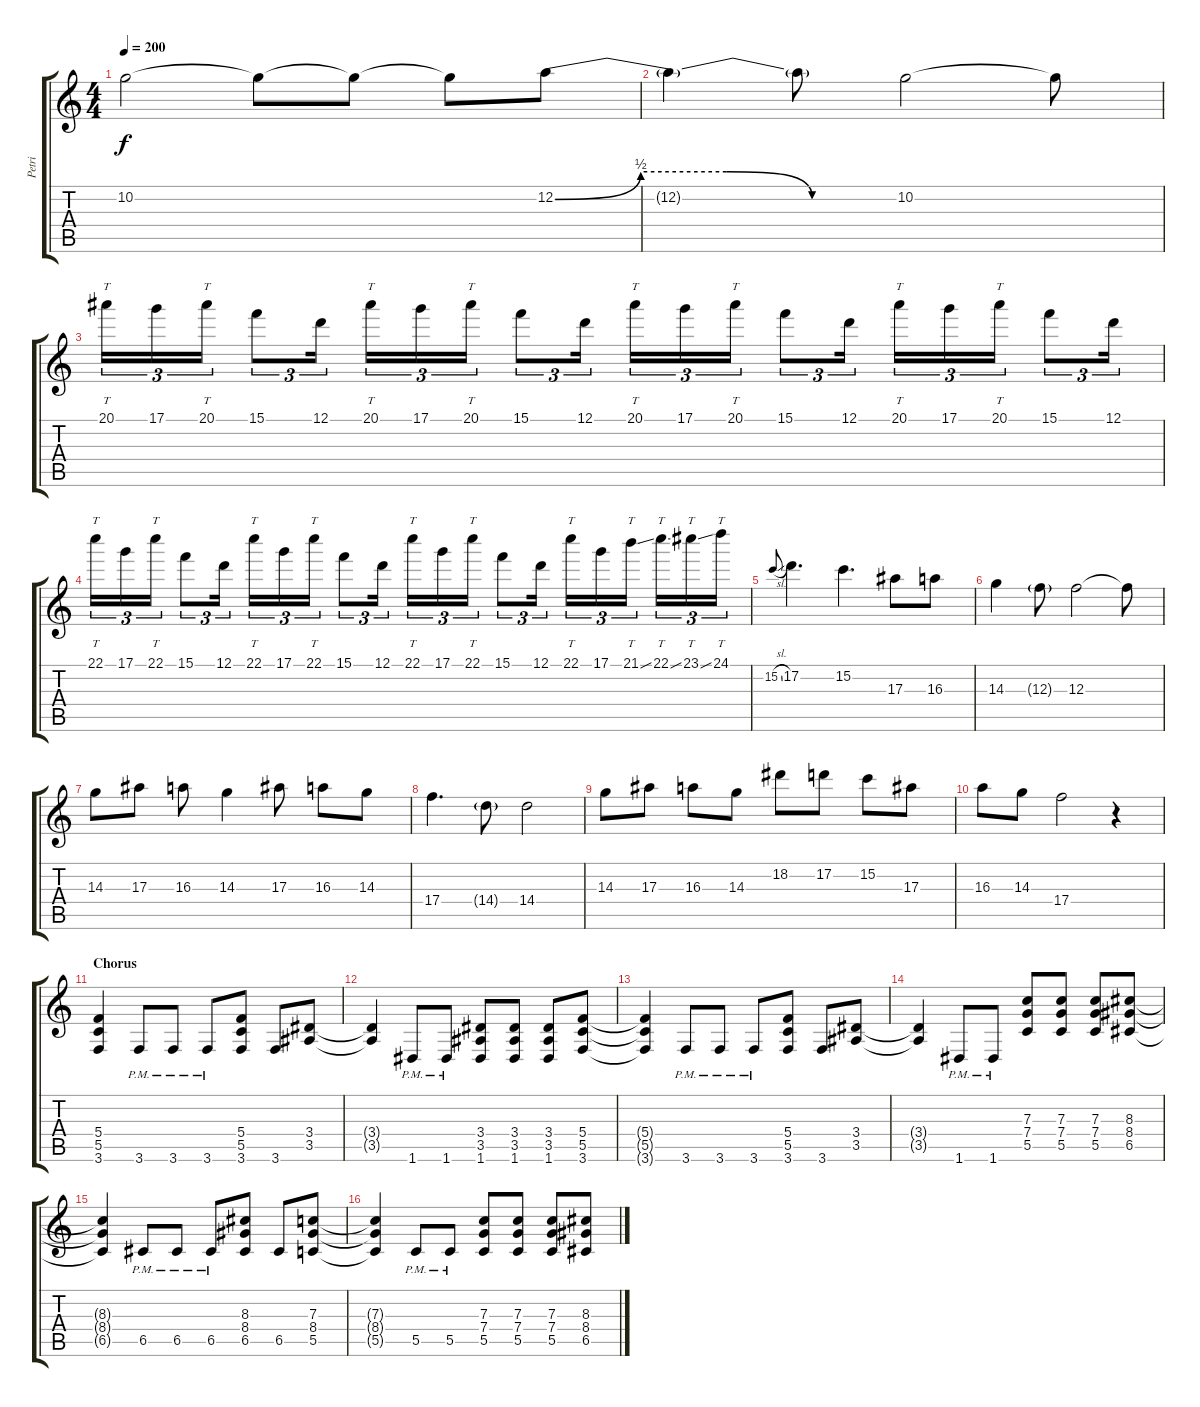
\track ("Petri" "Petri") {instrument distortionguitar}
\staff {score tabs}
\tuning (D4 A3 F3 C3 G2 D2) {hide}
\ts (4 4)
\tempo 200
\clef g2
\ks c
10.2.2{dy f} 10.2{t}.8 10.2{t}.8 10.2{t}.8 12.2{be (custom 0 0 15 2 30 2 45 0 60 0)}.8 |
12.2{t}.4 12.2{t}.8 10.2.2 10.2{t}.8 |
20.1.16{tt tu (3 2)} 17.1.16{tu (3 2)} 20.1.16{tt tu (3 2)} 15.1.8{tu (3 2)} 12.1.16{tu (3 2)} 20.1.16{tt tu (3 2)} 17.1.16{tu (3 2)} 20.1.16{tt tu (3 2)} 15.1.8{tu (3 2)} 12.1.16{tu (3 2)} 20.1.16{tt tu (3 2)} 17.1.16{tu (3 2)} 20.1.16{tt tu (3 2)} 15.1.8{tu (3 2)} 12.1.16{tu (3 2)} 20.1.16{tt tu (3 2)} 17.1.16{tu (3 2)} 20.1.16{tt tu (3 2)} 15.1.8{tu (3 2)} 12.1.16{tu (3 2)} |
22.1.16{tt tu (3 2)} 17.1.16{tu (3 2)} 22.1.16{tt tu (3 2)} 15.1.8{tu (3 2)} 12.1.16{tu (3 2)} 22.1.16{tt tu (3 2)} 17.1.16{tu (3 2)} 22.1.16{tt tu (3 2)} 15.1.8{tu (3 2)} 12.1.16{tu (3 2)} 22.1.16{tt tu (3 2)} 17.1.16{tu (3 2)} 22.1.16{tt tu (3 2)} 15.1.8{tu (3 2)} 12.1.16{tu (3 2)} 22.1.16{tt tu (3 2)} 17.1.16{tu (3 2)} 21.1{ss}.16{tt tu (3 2)} 22.1{ss}.16{tt tu (3 2)} 23.1{ss}.16{tt tu (3 2)} 24.1.16{tt tu (3 2)} |
15.2{sl}.8{gr onbeat} 17.2.4{d} 15.2.4{d} 17.3.8 16.3.8 |
14.3.4 12.3{g}.8 12.3.2 12.3{t}.8 |
14.3.8 17.3.8 16.3.8 14.3.4 17.3.8 16.3.8 14.3.8 |
17.4.4{d} 14.4{g}.8 14.4.2 |
14.3.8 17.3.8 16.3.8 14.3.8 18.2.8 17.2.8 15.2.8 17.3.8 |
16.3.8 14.3.8 17.4.2 r.4 |
\section ("" "Chorus")
(5.4 5.5 3.6).4 3.6{pm}.8 3.6{pm}.8 3.6{pm}.8 (5.4 5.5 3.6).8 3.6.8 (3.4 3.5).8 |
(3.4{t} 3.5{t}).4 1.6{pm}.8 1.6{pm}.8 (3.4 3.5 1.6).8 (3.4 3.5 1.6).8 (3.4 3.5 1.6).8 (5.4 5.5 3.6).8 |
(5.4{t} 5.5{t} 3.6{t}).4 3.6{pm}.8 3.6{pm}.8 3.6{pm}.8 (5.4 5.5 3.6).8 3.6.8 (3.4 3.5).8 |
(3.4{t} 3.5{t}).4 1.6{pm}.8 1.6{pm}.8 (7.3 7.4 5.5).8 (7.3 7.4 5.5).8 (7.3 7.4 5.5).8 (8.3 8.4 6.5).8 |
(8.3{t} 8.4{t} 6.5{t}).4 6.5{pm}.8 6.5{pm}.8 6.5{pm}.8 (8.3 8.4 6.5).8 6.5.8 (7.3 8.4 5.5).8 |
(7.3{t} 8.4{t} 5.5{t}).4 5.5{pm}.8 5.5{pm}.8 (7.3 7.4 5.5).8 (7.3 7.4 5.5).8 (7.3 7.4 5.5).8 (8.3 8.4 6.5).8
